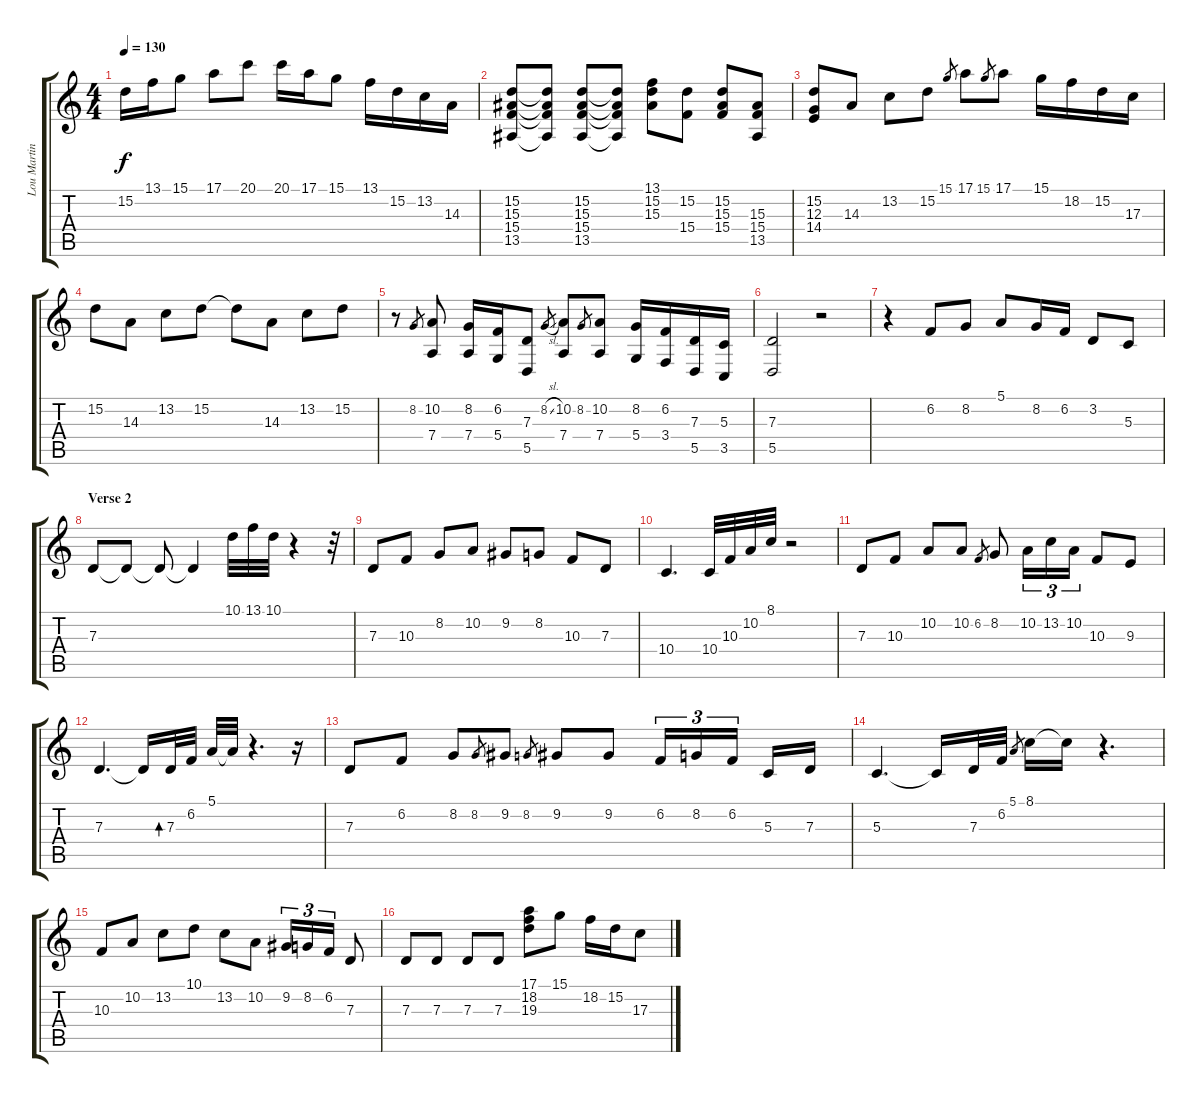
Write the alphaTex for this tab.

\track ("Lou Martin Piano" "Lou Martin") {instrument brightacousticpiano}
\staff {score tabs}
\tuning (E4 B3 G3 D3 A2 E2) {hide}
\ts (4 4)
\tempo 130
\clef g2
\ks c
15.2.16{dy f} 13.1.16 15.1.8 17.1.8 20.1.8 20.1.16 17.1.16 15.1.8 13.1.16 15.2.16 13.2.16 14.3.16 |
(15.2 15.3 15.4 13.5).8 (15.2{t} 15.3{t} 15.4{t} 13.5{t}).8 (15.2 15.3 15.4 13.5).8 (15.2{t} 15.3{t} 15.4{t} 13.5{t}).8 (13.1 15.2 15.3).8 (15.2 15.4).8 (15.2 15.3 15.4).8 (15.3 15.4 13.5).8 |
(15.2 12.3 14.4).8 14.3.8 13.2.8 15.2.8 15.1.8{gr} 17.1.8 15.1.8{gr} 17.1.8 15.1.16 18.2.16 15.2.16 17.3.16 |
15.2.8 14.3.8 13.2.8 15.2.8 15.2{t}.8 14.3.8 13.2.8 15.2.8 |
r.8 8.2.8{gr} (10.2 7.4).8 (8.2 7.4).16 (6.2 5.4).16 (7.3 5.5).8 8.2{sl}.8{gr} (10.2 7.4).8 8.2.8{gr} (10.2 7.4).8 (8.2 5.4).16 (6.2 3.4).16 (7.3 5.5).16 (5.3 3.5).16 |
(7.3 5.5).2 r.2 |
r.4 6.2.8 8.2.8 5.1.8 8.2.16 6.2.16 3.2.8 5.3.8 |
\section ("" "Verse 2")
7.3.8 7.3{t}.8 7.3{t}.8 7.3{t}.4 10.1.32 13.1.32 10.1.32 r.4 r.32 |
7.3.8 10.3.8 8.2.8 10.2.8 9.2.8 8.2.8 10.3.8 7.3.8 |
10.4.4{d} 10.4.32 10.3.32 10.2.32 8.1.32 r.2 |
7.3.8 10.3.8 10.2.8 10.2.8 6.2.8{gr} 8.2.8 10.2.16{tu (3 2)} 13.2.16{tu (3 2)} 10.2.16{tu (3 2)} 10.3.8 9.3.8 |
7.3.4{d} 7.3{t}.16 7.3.32{bd 240} 6.2.32 5.1.32 5.1{t}.32 r.4{d} r.16 |
7.3.8 6.2.8 8.2.8 8.2.8{gr} 9.2.8 8.2.8{gr} 9.2.8 9.2.8 6.2.16{tu (3 2)} 8.2.16{tu (3 2)} 6.2.16{tu (3 2) beam splitsecondary} 5.3.16 7.3.16 |
5.3.4{d} 5.3{t}.16 7.3.32 6.2.32 5.1.8{gr} 8.1.16 8.1{t}.16 r.4{d} |
10.3.8 10.2.8 13.2.8 10.1.8 13.2.8 10.2.8 9.2.16{tu (3 2)} 8.2.16{tu (3 2)} 6.2.16{tu (3 2)} 7.3.8 |
7.3.8 7.3.8 7.3.8 7.3.8 (17.1 18.2 19.3).8 15.1.8 18.2.16 15.2.16 17.3.8
